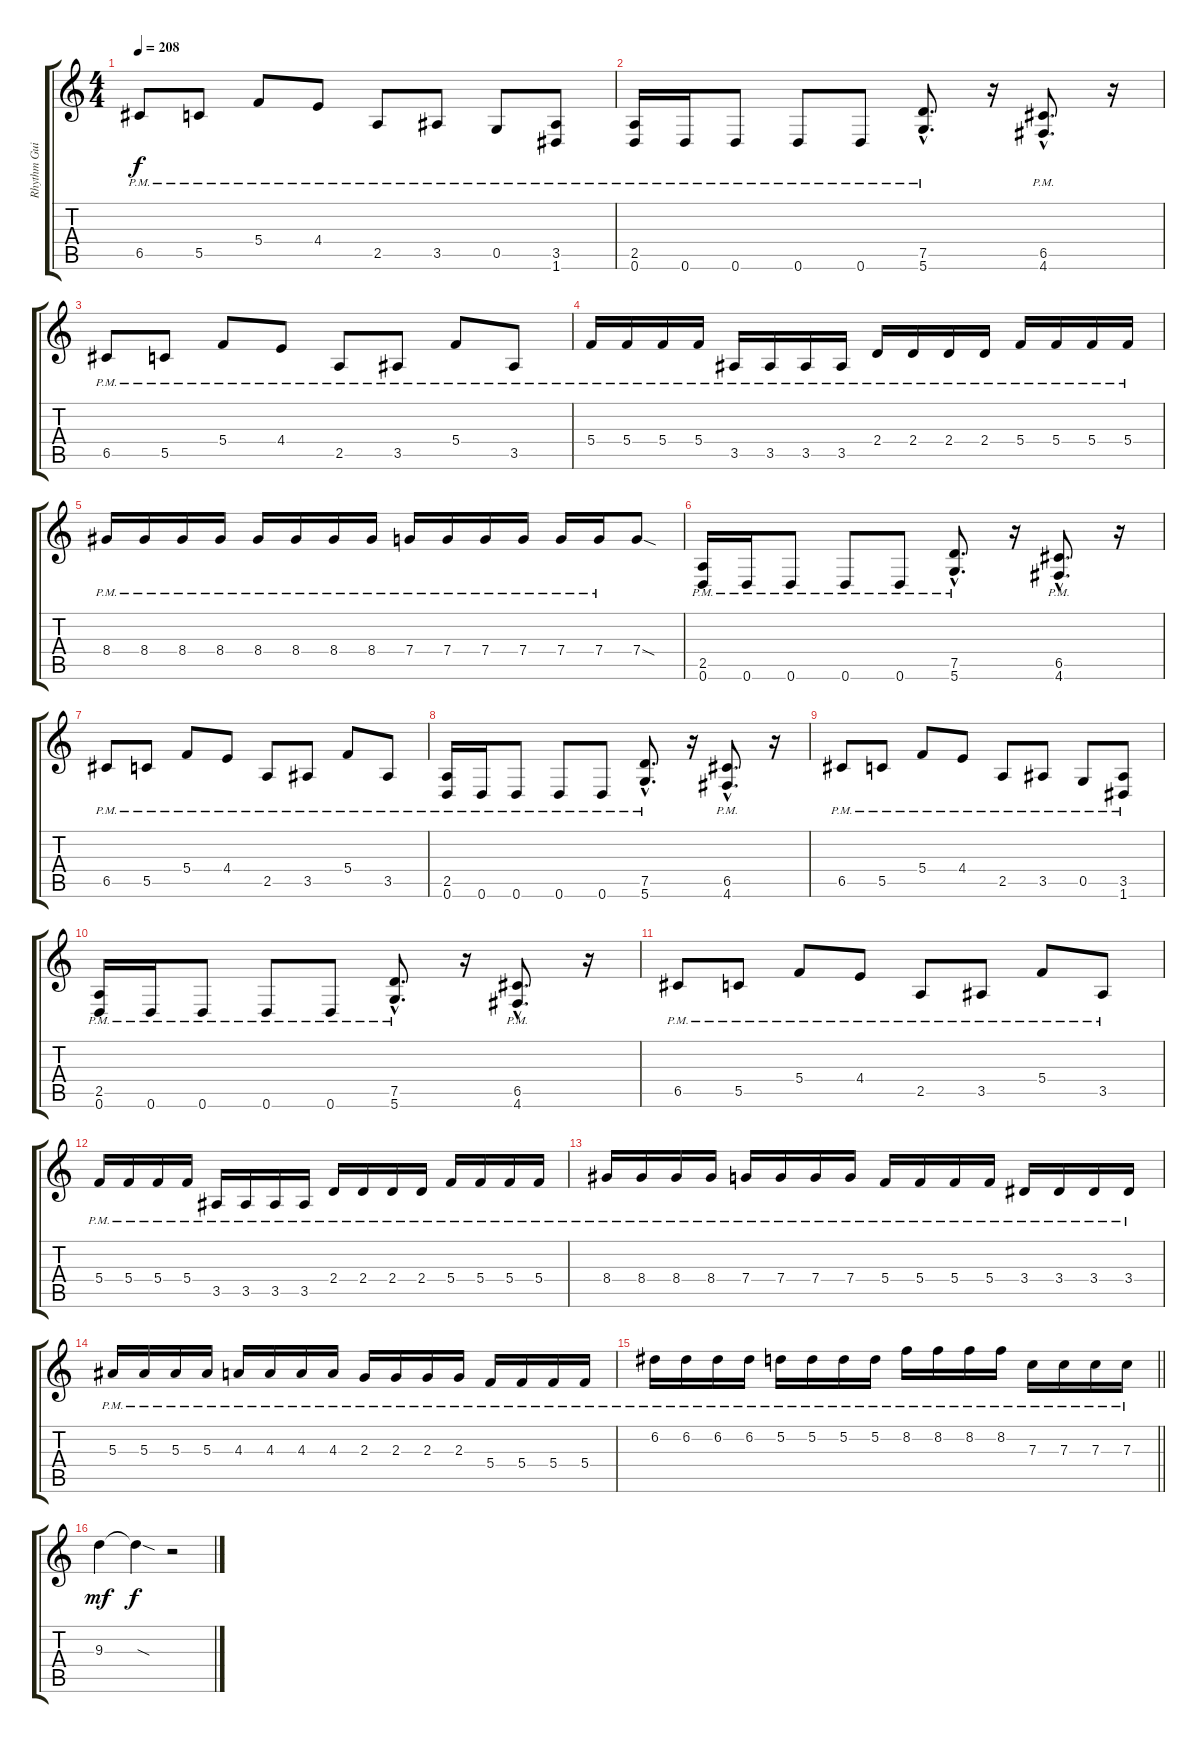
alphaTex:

\track ("Rhythm Guitar" "Rhythm Gui") {instrument distortionguitar}
\staff {score tabs}
\tuning (D4 A3 F3 C3 G2 D2) {hide}
\ts (4 4)
\tempo 208
\clef g2
\ks c
6.5{pm}.8{dy f} 5.5{pm}.8 5.4{pm}.8 4.4{pm}.8 2.5{pm}.8 3.5{pm}.8 0.5{pm}.8 (3.5{pm} 1.6{pm}).8 |
(2.5{pm} 0.6{pm}).16 0.6{pm}.16 0.6{pm}.8 0.6{pm}.8 0.6{pm}.8 (7.5{hac pm} 5.6{hac pm}).8{d} r.16 (6.5{hac} 4.6{hac pm}).8{d} r.16 |
6.5{pm}.8 5.5{pm}.8 5.4{pm}.8 4.4{pm}.8 2.5{pm}.8 3.5{pm}.8 5.4{pm}.8 3.5{pm}.8 |
5.4{pm}.16{volume 16 balance 8} 5.4{pm}.16 5.4{pm}.16 5.4{pm}.16 3.5{pm}.16 3.5{pm}.16 3.5{pm}.16 3.5{pm}.16 2.4{pm}.16 2.4{pm}.16 2.4{pm}.16 2.4{pm}.16 5.4{pm}.16 5.4{pm}.16 5.4{pm}.16 5.4{pm}.16 |
8.4{pm}.16 8.4{pm}.16 8.4{pm}.16 8.4{pm}.16 8.4{pm}.16 8.4{pm}.16 8.4{pm}.16 8.4{pm}.16 7.4{pm}.16 7.4{pm}.16 7.4{pm}.16 7.4{pm}.16 7.4{pm}.16 7.4{pm}.16 7.4{sod}.8{volume 13} |
(2.5{pm} 0.6{pm}).16{volume 13 balance 3} 0.6{pm}.16 0.6{pm}.8 0.6{pm}.8 0.6{pm}.8 (7.5{hac pm} 5.6{hac pm}).8{d} r.16 (6.5{hac} 4.6{hac pm}).8{d} r.16 |
6.5{pm}.8 5.5{pm}.8 5.4{pm}.8 4.4{pm}.8 2.5{pm}.8 3.5{pm}.8 5.4{pm}.8 3.5{pm}.8 |
(2.5{pm} 0.6{pm}).16 0.6{pm}.16 0.6{pm}.8 0.6{pm}.8 0.6{pm}.8 (7.5{hac pm} 5.6{hac pm}).8{d} r.16 (6.5{hac} 4.6{hac pm}).8{d} r.16 |
6.5{pm}.8 5.5{pm}.8 5.4{pm}.8 4.4{pm}.8 2.5{pm}.8 3.5{pm}.8 0.5{pm}.8 (3.5{pm} 1.6{pm}).8 |
(2.5{pm} 0.6{pm}).16 0.6{pm}.16 0.6{pm}.8 0.6{pm}.8 0.6{pm}.8 (7.5{hac pm} 5.6{hac pm}).8{d} r.16 (6.5{hac} 4.6{hac pm}).8{d} r.16 |
6.5{pm}.8 5.5{pm}.8 5.4{pm}.8 4.4{pm}.8 2.5{pm}.8 3.5{pm}.8 5.4{pm}.8 3.5{pm}.8 |
5.4{pm}.16{volume 16 balance 8} 5.4{pm}.16 5.4{pm}.16 5.4{pm}.16 3.5{pm}.16 3.5{pm}.16 3.5{pm}.16 3.5{pm}.16 2.4{pm}.16 2.4{pm}.16 2.4{pm}.16 2.4{pm}.16 5.4{pm}.16 5.4{pm}.16 5.4{pm}.16 5.4{pm}.16 |
8.4{pm}.16 8.4{pm}.16 8.4{pm}.16 8.4{pm}.16 7.4{pm}.16 7.4{pm}.16 7.4{pm}.16 7.4{pm}.16 5.4{pm}.16 5.4{pm}.16 5.4{pm}.16 5.4{pm}.16 3.4{pm}.16 3.4{pm}.16 3.4{pm}.16 3.4{pm}.16 |
5.3{pm}.16 5.3{pm}.16 5.3{pm}.16 5.3{pm}.16 4.3{pm}.16 4.3{pm}.16 4.3{pm}.16 4.3{pm}.16 2.3{pm}.16 2.3{pm}.16 2.3{pm}.16 2.3{pm}.16 5.4{pm}.16 5.4{pm}.16 5.4{pm}.16 5.4{pm}.16 |
\barLineRight lightlight
6.2{pm}.16 6.2{pm}.16 6.2{pm}.16 6.2{pm}.16 5.2{pm}.16 5.2{pm}.16 5.2{pm}.16 5.2{pm}.16 8.2{pm}.16 8.2{pm}.16 8.2{pm}.16 8.2{pm}.16 7.3{pm}.16 7.3{pm}.16 7.3{pm}.16 7.3{pm}.16 |
9.3.4{dy mf volume 13 balance 3} 9.3{sod t}.4{dy f} r.2
